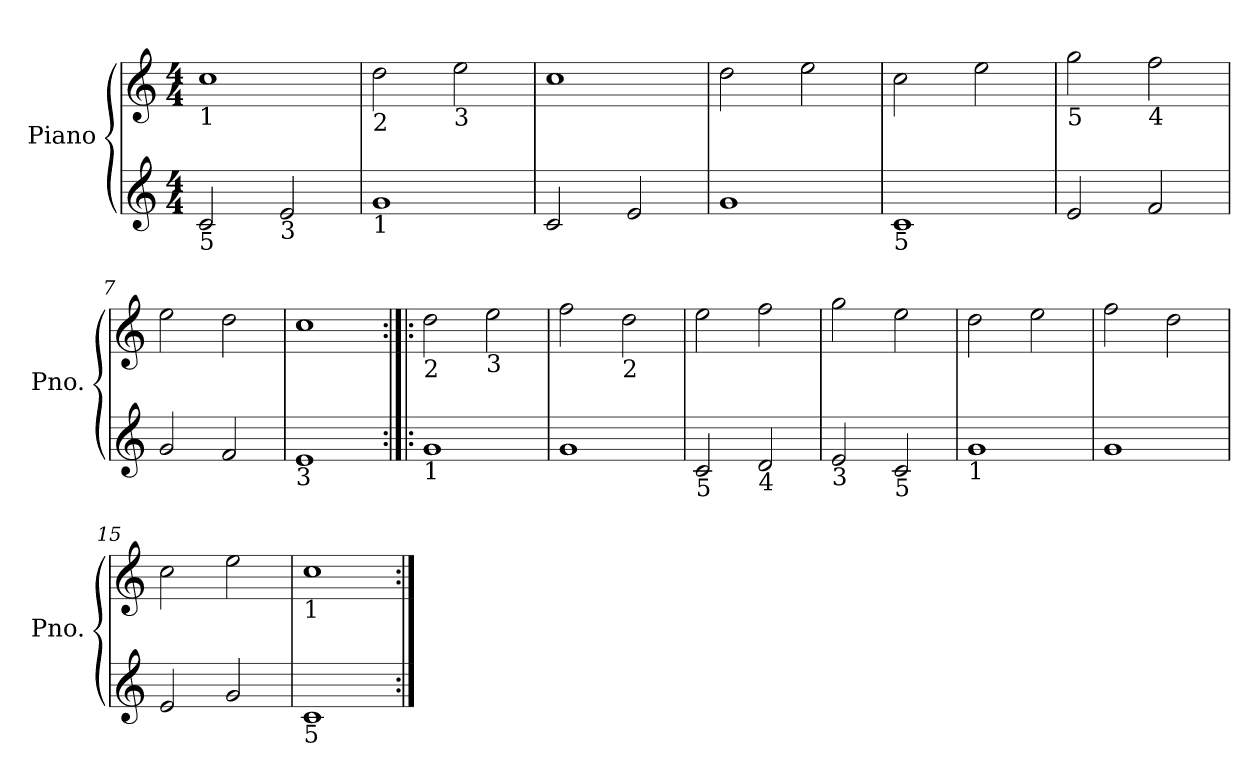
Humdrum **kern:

**kern	**kern
*part1	*part1
*staff2	*staff1
*I"Piano	*
*I'Pno.	*
*clefG2	*clefG2
*k[]	*k[]
*C:	*C:
*M4/4	*M4/4
*MM120	*MM120
=1	=1
!	!LO:TX:b:t=1
!LO:TX:b:t=5	!
2c	1cc
!LO:TX:b:t=3	!
2e	.
=2	=2
!	!LO:TX:b:t=2
!LO:TX:b:t=1	!
1g	2dd
!	!LO:TX:b:t=3
.	2ee
=3	=3
2c	1cc
2e	.
=4	=4
1g	2dd
.	2ee
=5	=5
!LO:TX:b:t=5	!
1c	2cc
.	2ee
=6	=6
!	!LO:TX:b:t=5
2e	2gg
!	!LO:TX:b:t=4
2f	2ff
!!LO:LB:g=z
=7	=7
2g	2ee
2f	2dd
=8	=8
!LO:TX:b:t=3	!
1e	1cc
=9:|!|:	=9:|!|:
*	*^
!	!LO:TX:b:t=2	!
!LO:TX:b:t=1	!	!
1g	1ryy	2dd
!	!	!LO:TX:b:t=3
.	.	2ee
=10	=10	=10
!	!LO:TX:b:t=4	!
*	*v	*v
1g	2ff
!	!LO:TX:b:t=2
.	2dd
=11	=11
!LO:TX:b:t=5	!
2c	2ee
!LO:TX:b:t=4	!
2d	2ff
=12	=12
!LO:TX:b:t=3	!
2e	2gg
!LO:TX:b:t=5	!
2c	2ee
=13	=13
!LO:TX:b:t=1	!
1g	2dd
.	2ee
!!LO:LB:g=z
=14	=14
1g	2ff
.	2dd
=15	=15
2e	2cc
2g	2ee
=16	=16
!	!LO:TX:b:t=1
!LO:TX:b:t=5	!
1c	1cc
=:|!	=:|!
*-	*-
